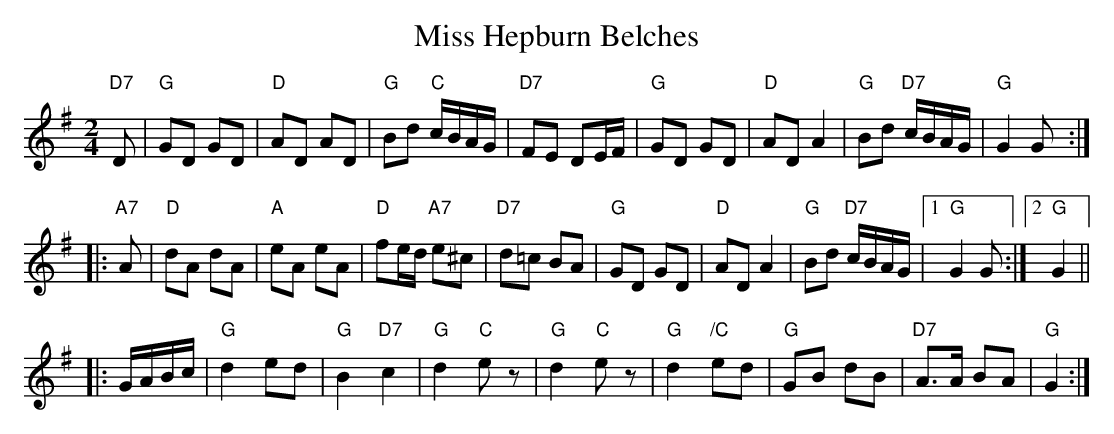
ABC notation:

X:1
T:Miss Hepburn Belches
M:2/4
L:1/8
K:G
"D7"D |\
"G"GD GD | "D"AD AD | "G"Bd "C"c/B/A/G/ | "D7"FE DE/F/ |\
"G"GD GD | "D"AD A2 | "G"Bd "D7"c/B/A/G/ | "G"G2 G :|
|: "A7"A |\
"D"dA dA | "A"eA eA | "D"fe/d/ "A7"e^c | "D7"d=c BA |\
"G"GD GD | "D"AD A2 | "G"Bd "D7"c/B/A/G/ |1 "G"G2 G :|2 "G"G2 ||
|: G/A/B/c/ |\
"G"d2 ed | "G"B2 "D7"c2 | "G"d2 "C"ez | "G"d2 "C"ez |\
"G"d2 "/C"ed | "G"GB dB | "D7"A>A BA | "G"G2 :|
